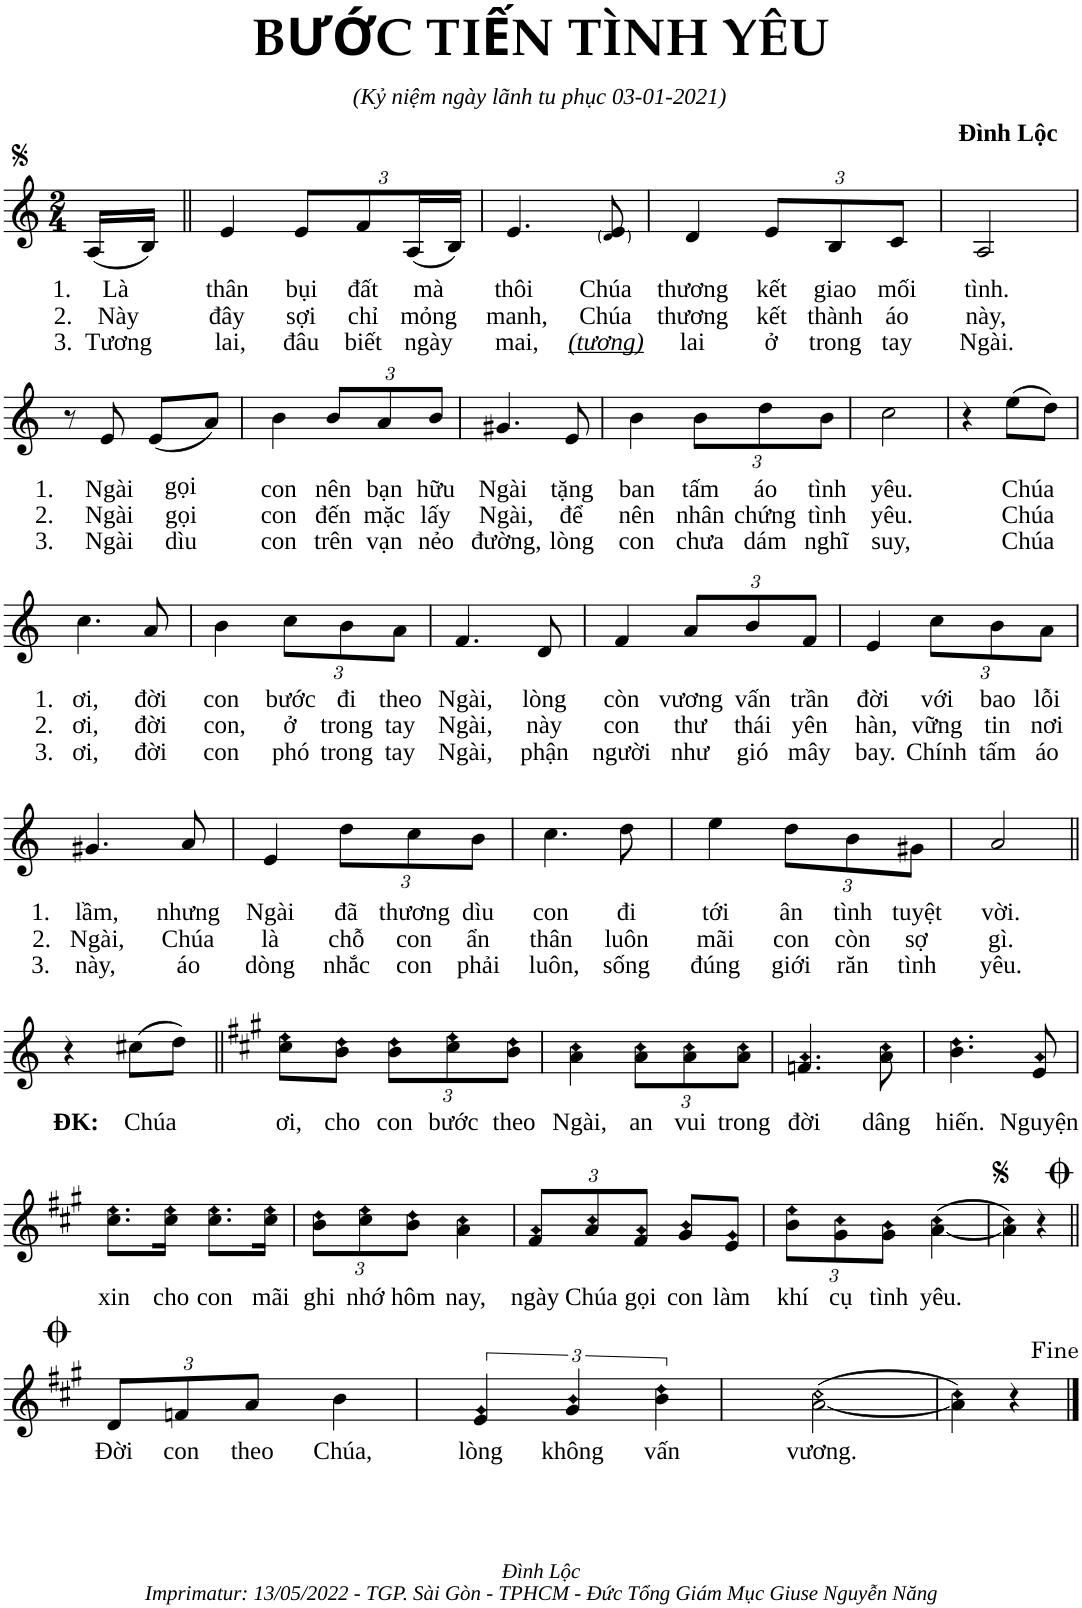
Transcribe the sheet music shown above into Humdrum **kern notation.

**kern	**text	**text	**text
*part1	*part1	*part1	*part1
*staff1	*staff1	*staff1	*staff1
*I"Piano	*	*	*
*I'Pno.	*	*	*
*clefG2	*	*	*
*k[]	*	*	*
*M2/4	*	*	*
=1	=1	=1	=1
!	!LO:LY:b	!LO:LY:b	!LO:LY:b
(16A/LL	1. Là	2. Này	3. Tương
16B/JJ)	.	.	.
=2||	=2||	=2||	=2||
!	!LO:LY:b	!LO:LY:b	!LO:LY:b
4e/	thân	đây	lai,
*Xbrackettup	*	*	*
!	!LO:LY:b	!LO:LY:b	!LO:LY:b
12e/L	bụi	sợi	đâu
!	!LO:LY:b	!LO:LY:b	!LO:LY:b
12f/	đất	chỉ	biết
!	!LO:LY:b	!LO:LY:b	!LO:LY:b
(24A/L	mà	mỏng	ngày
24B/JJ)	.	.	.
=3	=3	=3	=3
!	!LO:LY:b	!LO:LY:b	!LO:LY:b
4.e/	thôi	manh,	mai,
!	!LO:LY:b	!LO:LY:b	!LO:LY:b
8d!/ 8e/	Chúa	Chúa	(tương)
=4	=4	=4	=4
!	!LO:LY:b	!LO:LY:b	!LO:LY:b
4d/	thương	thương	lai
!	!LO:LY:b	!LO:LY:b	!LO:LY:b
12e/L	kết	kết	ở
!	!LO:LY:b	!LO:LY:b	!LO:LY:b
12B/	giao	thành	trong
!	!LO:LY:b	!LO:LY:b	!LO:LY:b
12c/J	mối	áo	tay
=5	=5	=5	=5
!	!LO:LY:b	!LO:LY:b	!LO:LY:b
2A/	tình.	này,	Ngài.
!!LO:LB:g=z
=6	=6	=6	=6
8r	.	.	.
!	!LO:LY:b	!LO:LY:b	!LO:LY:b
8e/	1. Ngài	2. Ngài	3. Ngài
!	!LO:LY:b	!LO:LY:b	!LO:LY:b
(8e/L	gọi	gọi	dìu
8a/J)	.	.	.
=7	=7	=7	=7
!	!LO:LY:b	!LO:LY:b	!LO:LY:b
4b\	con	con	con
!	!LO:LY:b	!LO:LY:b	!LO:LY:b
12b/L	nên	đến	trên
!	!LO:LY:b	!LO:LY:b	!LO:LY:b
12a/	bạn	mặc	vạn
!	!LO:LY:b	!LO:LY:b	!LO:LY:b
12b/J	hữu	lấy	nẻo
=8	=8	=8	=8
!	!LO:LY:b	!LO:LY:b	!LO:LY:b
4.g#X/	Ngài	Ngài,	đường,
!	!LO:LY:b	!LO:LY:b	!LO:LY:b
8e/	tặng	để	lòng
=9	=9	=9	=9
!	!LO:LY:b	!LO:LY:b	!LO:LY:b
4b\	ban	nên	con
!	!LO:LY:b	!LO:LY:b	!LO:LY:b
12b\L	tấm	nhân	chưa
!	!LO:LY:b	!LO:LY:b	!LO:LY:b
12dd\	áo	chứng	dám
!	!LO:LY:b	!LO:LY:b	!LO:LY:b
12b\J	tình	tình	nghĩ
=10	=10	=10	=10
!	!LO:LY:b	!LO:LY:b	!LO:LY:b
2cc\	yêu.	yêu.	suy,
=11	=11	=11	=11
4r	.	.	.
!	!LO:LY:b	!LO:LY:b	!LO:LY:b
(8ee\L	Chúa	Chúa	Chúa
8dd\J)	.	.	.
!!LO:LB:g=z
=12	=12	=12	=12
!	!LO:LY:b	!LO:LY:b	!LO:LY:b
4.cc\	1. ơi,	2. ơi,	3. ơi,
!	!LO:LY:b	!LO:LY:b	!LO:LY:b
8a/	đời	đời	đời
=13	=13	=13	=13
!	!LO:LY:b	!LO:LY:b	!LO:LY:b
4b\	con	con,	con
!	!LO:LY:b	!LO:LY:b	!LO:LY:b
12cc\L	bước	ở	phó
!	!LO:LY:b	!LO:LY:b	!LO:LY:b
12b\	đi	trong	trong
!	!LO:LY:b	!LO:LY:b	!LO:LY:b
12a\J	theo	tay	tay
=14	=14	=14	=14
!	!LO:LY:b	!LO:LY:b	!LO:LY:b
4.f/	Ngài,	Ngài,	Ngài,
!	!LO:LY:b	!LO:LY:b	!LO:LY:b
8d/	lòng	này	phận
=15	=15	=15	=15
!	!LO:LY:b	!LO:LY:b	!LO:LY:b
4f/	còn	con	người
!	!LO:LY:b	!LO:LY:b	!LO:LY:b
12a/L	vương	thư	như
!	!LO:LY:b	!LO:LY:b	!LO:LY:b
12b/	vấn	thái	gió
!	!LO:LY:b	!LO:LY:b	!LO:LY:b
12f/J	trần	yên	mây
=16	=16	=16	=16
!	!LO:LY:b	!LO:LY:b	!LO:LY:b
4e/	đời	hàn,	bay.
!	!LO:LY:b	!LO:LY:b	!LO:LY:b
12cc\L	với	vững	Chính
!	!LO:LY:b	!LO:LY:b	!LO:LY:b
12b\	bao	tin	tấm
!	!LO:LY:b	!LO:LY:b	!LO:LY:b
12a\J	lỗi	nơi	áo
!!LO:LB:g=z
=17	=17	=17	=17
!	!LO:LY:b	!LO:LY:b	!LO:LY:b
4.g#X/	1. lầm,	2. Ngài,	3. này,
!	!LO:LY:b	!LO:LY:b	!LO:LY:b
8a/	nhưng	Chúa	áo
=18	=18	=18	=18
!	!LO:LY:b	!LO:LY:b	!LO:LY:b
4e/	Ngài	là	dòng
!	!LO:LY:b	!LO:LY:b	!LO:LY:b
12dd\L	đã	chỗ	nhắc
!	!LO:LY:b	!LO:LY:b	!LO:LY:b
12cc\	thương	con	con
!	!LO:LY:b	!LO:LY:b	!LO:LY:b
12b\J	dìu	ẩn	phải
=19	=19	=19	=19
!	!LO:LY:b	!LO:LY:b	!LO:LY:b
4.cc\	con	thân	luôn,
!	!LO:LY:b	!LO:LY:b	!LO:LY:b
8dd\	đi	luôn	sống
=20	=20	=20	=20
!	!LO:LY:b	!LO:LY:b	!LO:LY:b
4ee\	tới	mãi	đúng
!	!LO:LY:b	!LO:LY:b	!LO:LY:b
12dd\L	ân	con	giới
!	!LO:LY:b	!LO:LY:b	!LO:LY:b
12b\	tình	còn	răn
!	!LO:LY:b	!LO:LY:b	!LO:LY:b
12g#X\J	tuyệt	sợ	tình
=21	=21	=21	=21
!	!LO:LY:b	!LO:LY:b	!LO:LY:b
2a/	vời.	gì.	yêu.
!!LO:LB:g=z
=22||	=22||	=22||	=22||
4r	.	.	.
!	!LO:LY:b	!	!
(8cc#X\L	ĐK: Chúa	.	.
8dd\J)	.	.	.
=23||	=23||	=23||	=23||
*k[f#c#g#]	*	*	*
!	!LO:LY:b	!	!
8cc#\ 8ee\L	ơi,	.	.
!	!LO:LY:b	!	!
8b\ 8dd\J	cho	.	.
!	!LO:LY:b	!	!
12b\ 12dd\L	con	.	.
!	!LO:LY:b	!	!
12cc#\ 12ee\	bước	.	.
!	!LO:LY:b	!	!
12b\ 12dd\J	theo	.	.
=24	=24	=24	=24
!	!LO:LY:b	!	!
4a\ 4cc#\	Ngài,	.	.
!	!LO:LY:b	!	!
12a\ 12cc#\L	an	.	.
!	!LO:LY:b	!	!
12a\ 12cc#\	vui	.	.
!	!LO:LY:b	!	!
12a\ 12cc#\J	trong	.	.
=25	=25	=25	=25
!	!LO:LY:b	!	!
4.fn/ 4.a/	đời	.	.
!	!LO:LY:b	!	!
8a\ 8cc#\	dâng	.	.
=26	=26	=26	=26
!	!LO:LY:b	!	!
4.b\ 4.dd\	hiến.	.	.
!	!LO:LY:b	!	!
8e/ 8a/	Nguyện	.	.
!!LO:LB:g=z
=27	=27	=27	=27
!	!LO:LY:b	!	!
8.cc#\ 8.ee\L	xin	.	.
!	!LO:LY:b	!	!
16cc#\ 16ee\Jk	cho	.	.
!	!LO:LY:b	!	!
8.cc#\ 8.ee\L	con	.	.
!	!LO:LY:b	!	!
16cc#\ 16ee\Jk	mãi	.	.
=28	=28	=28	=28
!	!LO:LY:b	!	!
12b\ 12dd\L	ghi	.	.
!	!LO:LY:b	!	!
12cc#\ 12ee\	nhớ	.	.
!	!LO:LY:b	!	!
12b\ 12dd\J	hôm	.	.
!	!LO:LY:b	!	!
4a\ 4cc#\	nay,	.	.
=29	=29	=29	=29
!	!LO:LY:b	!	!
12f#/ 12a/L	ngày	.	.
!	!LO:LY:b	!	!
12a/ 12cc#/	Chúa	.	.
!	!LO:LY:b	!	!
12f#/ 12a/J	gọi	.	.
!	!LO:LY:b	!	!
8g#/ 8b/L	con	.	.
!	!LO:LY:b	!	!
8e/ 8g#/J	làm	.	.
=30	=30	=30	=30
!	!LO:LY:b	!	!
12b\ 12ee\L	khí	.	.
!	!LO:LY:b	!	!
12g#\ 12cc#\	cụ	.	.
!	!LO:LY:b	!	!
12g#\ 12b\J	tình	.	.
!	!LO:LY:b	!	!
([4a\ 4cc#\	yêu.	.	.
=31	=31	=31	=31
4a\] 4cc#\)	.	.	.
4r	.	.	.
!!LO:LB:g=z
=32||	=32||	=32||	=32||
!	!LO:LY:b	!	!
12d/L	Đời	.	.
!	!LO:LY:b	!	!
12fn/	con	.	.
!	!LO:LY:b	!	!
12a/J	theo	.	.
!	!LO:LY:b	!	!
4b\	Chúa,	.	.
=33	=33	=33	=33
*brackettup	*	*	*
!	!LO:LY:b	!	!
6e/ 6g#/	lòng	.	.
!	!LO:LY:b	!	!
6g#/ 6b/	không	.	.
!	!LO:LY:b	!	!
6b\ 6dd\	vấn	.	.
=34	=34	=34	=34
!	!LO:LY:b	!	!
([2a\ 2cc#\	vương.	.	.
=35	=35	=35	=35
4a\] 4cc#\)	.	.	.
4r	.	.	.
==	==	==	==
*-	*-	*-	*-
